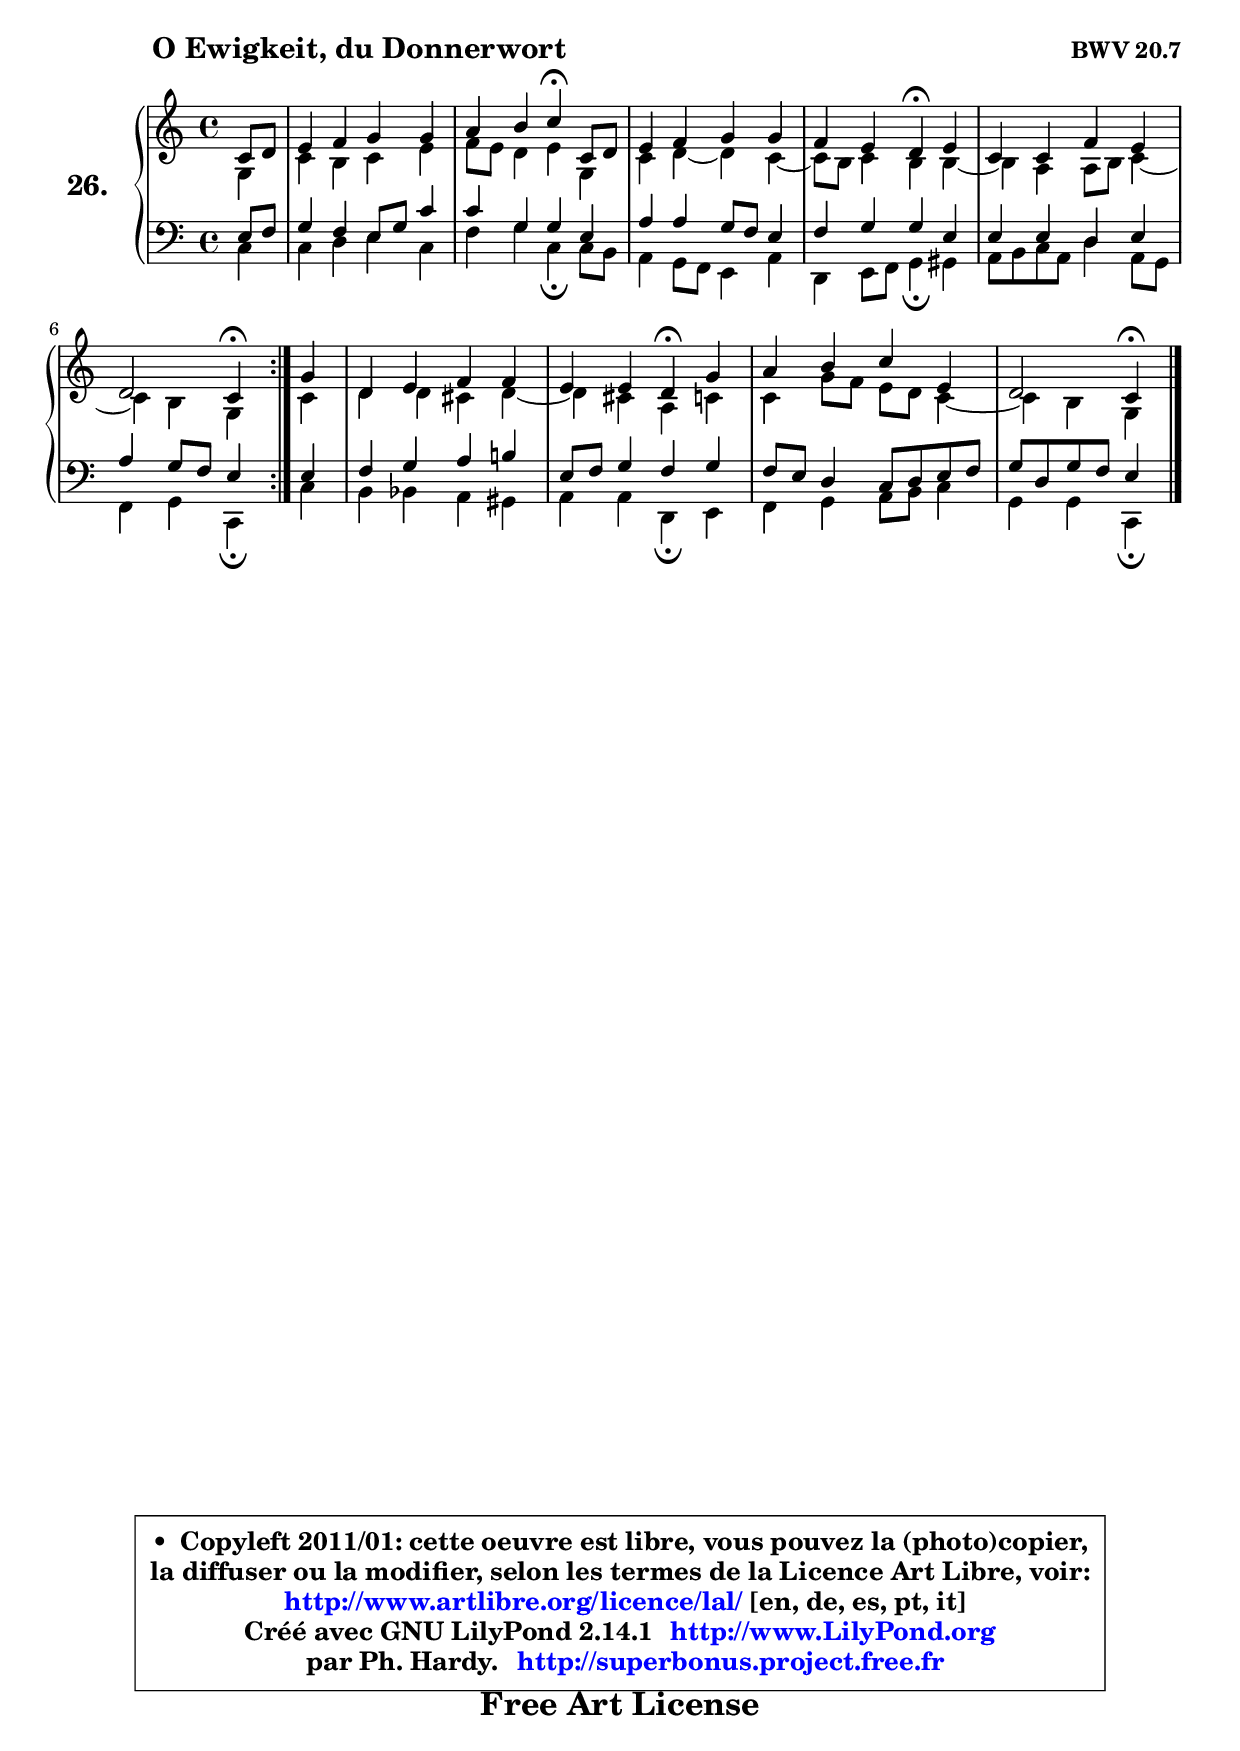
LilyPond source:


\version "2.14.1"

  \paper {
%	system-system-spacing #'padding = #0.1
%	score-system-spacing #'padding = #0.1
%	ragged-bottom = ##f
%	ragged-last-bottom = ##f
	}

  \header {
      opus = \markup { \bold "BWV 20.7" }
      piece = \markup { \hspace #9 \fontsize #2 \bold "O Ewigkeit, du Donnerwort" }
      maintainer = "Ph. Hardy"
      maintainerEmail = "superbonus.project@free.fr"
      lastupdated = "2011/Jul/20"
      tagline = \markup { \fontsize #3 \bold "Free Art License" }
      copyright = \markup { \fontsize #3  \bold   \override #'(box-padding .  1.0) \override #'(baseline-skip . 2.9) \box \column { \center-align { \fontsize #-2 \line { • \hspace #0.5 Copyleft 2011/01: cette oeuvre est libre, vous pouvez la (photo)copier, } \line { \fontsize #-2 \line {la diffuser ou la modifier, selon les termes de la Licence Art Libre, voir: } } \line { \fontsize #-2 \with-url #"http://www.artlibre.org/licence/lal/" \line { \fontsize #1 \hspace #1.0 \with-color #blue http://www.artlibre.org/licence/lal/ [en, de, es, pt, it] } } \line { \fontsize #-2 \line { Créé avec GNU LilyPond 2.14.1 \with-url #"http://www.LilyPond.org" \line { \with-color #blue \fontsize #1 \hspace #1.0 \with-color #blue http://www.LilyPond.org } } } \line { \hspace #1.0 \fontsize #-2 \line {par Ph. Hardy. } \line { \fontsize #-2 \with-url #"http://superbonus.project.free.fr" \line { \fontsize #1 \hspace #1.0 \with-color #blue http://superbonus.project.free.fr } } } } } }

	  }

  guidemidi = {
        \repeat volta 2 {
	r4 |
	R1 |
	r2 \tempo 4 = 30 r4 \tempo 4 = 78 r4 |
	R1 |
	r2 \tempo 4 = 30 r4 \tempo 4 = 78 r4 |
	R1 |
	r2 \tempo 4 = 30 r4 \tempo 4 = 78 } % fin du repeat
        r4 |
	R1 |
	r2 \tempo 4 = 30 r4 \tempo 4 = 78 r4 |
	R1 |
	r2 \tempo 4 = 30 r4 
	}

  upper = {
\displayLilyMusic \transpose f c {
	\time 4/4
	\key f \major
	\clef treble
	\partial 4
	\voiceOne
	<< { 
	% SOPRANO
	\set Voice.midiInstrument = "acoustic grand"
	\relative c' {
        \repeat volta 2 {
	f8 g |
	a4 bes c c |
	d4 e f\fermata f,8 g |
	a4 bes c c |
	bes4 a g\fermata a |
	f4 f bes a |
	g2 f4\fermata } % fin du repeat
        c'4 |
	g4 a bes bes |
	a4 a g\fermata c |
	d4 e f a, |
	g2 f4\fermata
	\bar "|."
	} % fin de relative
	}

	\context Voice="1" { \voiceTwo 
	% ALTO
	\set Voice.midiInstrument = "acoustic grand"
	\relative c' {
        \repeat volta 2 {
	c4 |
	f4 e f a |
	bes8 a g4 a c, |
	f4 g ~ g f4 ~ |
	f8 e f4 e e4 ~ |
	e4 d d8 e f4 ~ |
	f4 e c } % fin du repeat
        f4 |
	g4 g fis g4 ~ |
	g4 fis d f |
	f4 c'8 bes a g f4 ~ |
	f4 e c4
	\bar "|."
	} % fin de relative
	\oneVoice
	} >>
}
	}

  lower = {
\transpose f c {
	\time 4/4
	\key f \major
	\clef bass
	\partial 4
	\voiceOne
	<< { 
	% TENOR
	\set Voice.midiInstrument = "acoustic grand"
	\relative c' {
        \repeat volta 2 {
	a8 bes |
	c4 bes a8 c f4 |
	f4 c c a |
	d4 d c8 bes a4 |
	bes4 c c a |
	a4 a g a |
	d4 c8 bes a4 } % fin du repeat
        a4 |
	bes4 c d e! |
	a,8 bes c4 bes c |
	bes8 a g4 f8 g a bes |
	c8 g c bes a4
	\bar "|."
	} % fin de relative
	}
	\context Voice="1" { \voiceTwo 
	% BASS
	\set Voice.midiInstrument = "acoustic grand"
	\relative c {
        \repeat volta 2 {
	f4 |
	f4 g a f |
	bes4 c f,\fermata f8 e |
	d4 c8 bes a4 d |
	g,4 a8 bes c4\fermata cis |
	d8 e f d g4 d8 c |
	bes4 c f,\fermata } % fin du repeat
        f'4 |
	e4 es d cis |
	d4 d g,\fermata a |
	bes4 c d8 e f4 |
	c4 c f,\fermata
	\bar "|."
	} % fin de relative
	\oneVoice
	} >>
}
	}


  \score { 

	\new PianoStaff <<
	\set PianoStaff.instrumentName = \markup { \bold \huge "26." }
	\new Staff = "upper" \upper
	\new Staff = "lower" \lower
	>>

  \layout {
%	ragged-last = ##f
	  }

	 } % fin de score

 \score {
  \unfoldRepeats { << \guidemidi \upper \lower >> }
    \midi {
    \context {
     \Staff
      \remove "Staff_performer"
               }

     \context {
      \Voice
       \consists "Staff_performer"
                }

   \context { 
   \Score
   tempoWholesPerMinute = #(ly:make-moment 78 4)
		}
	  }
	}


